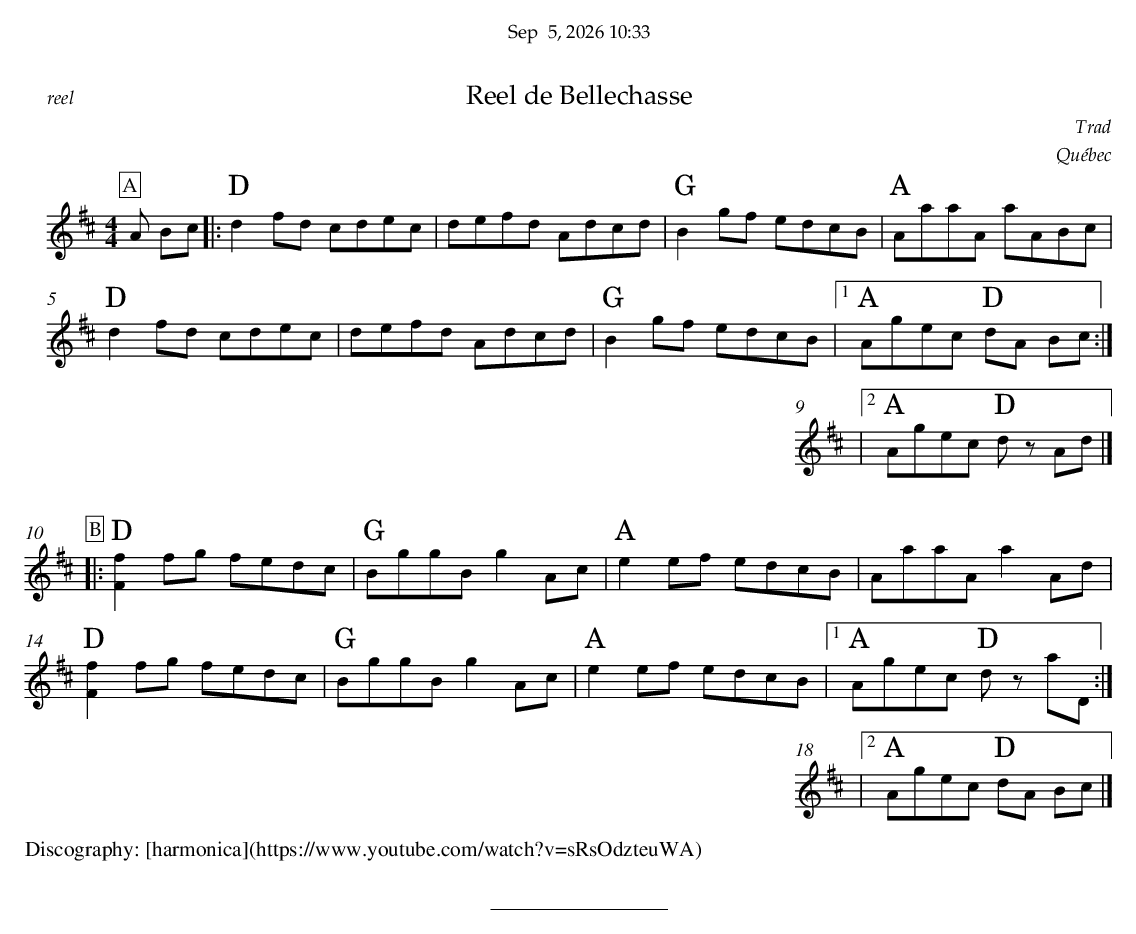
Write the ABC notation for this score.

X:1
T:Reel de Bellechasse
C:Trad
O:Québec
M:4/4
L:1/8
Q:1/4=200
K:Dmaj
P:A
A Bc |: "D" d2fd cdec | defd Adcd | "G"B2 gf edcB |"A"AaaA aABc |
"D"d2 fd cdec | defd Adcd | "G"B2gf edcB |1 "A"Agec "D"dA Bc :|
|2 "A"Agec "D"dz Ad |]
%%vskip 0.5cm
P:B
|: "D" [f2F2]fg fedc | "G"BggB g2Ac |"A"e2ef edcB | AaaA a2Ad |
"D"[f2F2]fg fedc | "G"BggB g2Ac |"A"e2ef edcB |1"A"  Agec "D"dz aD :|
|2 "A"Agec "D"dA Bc |]
